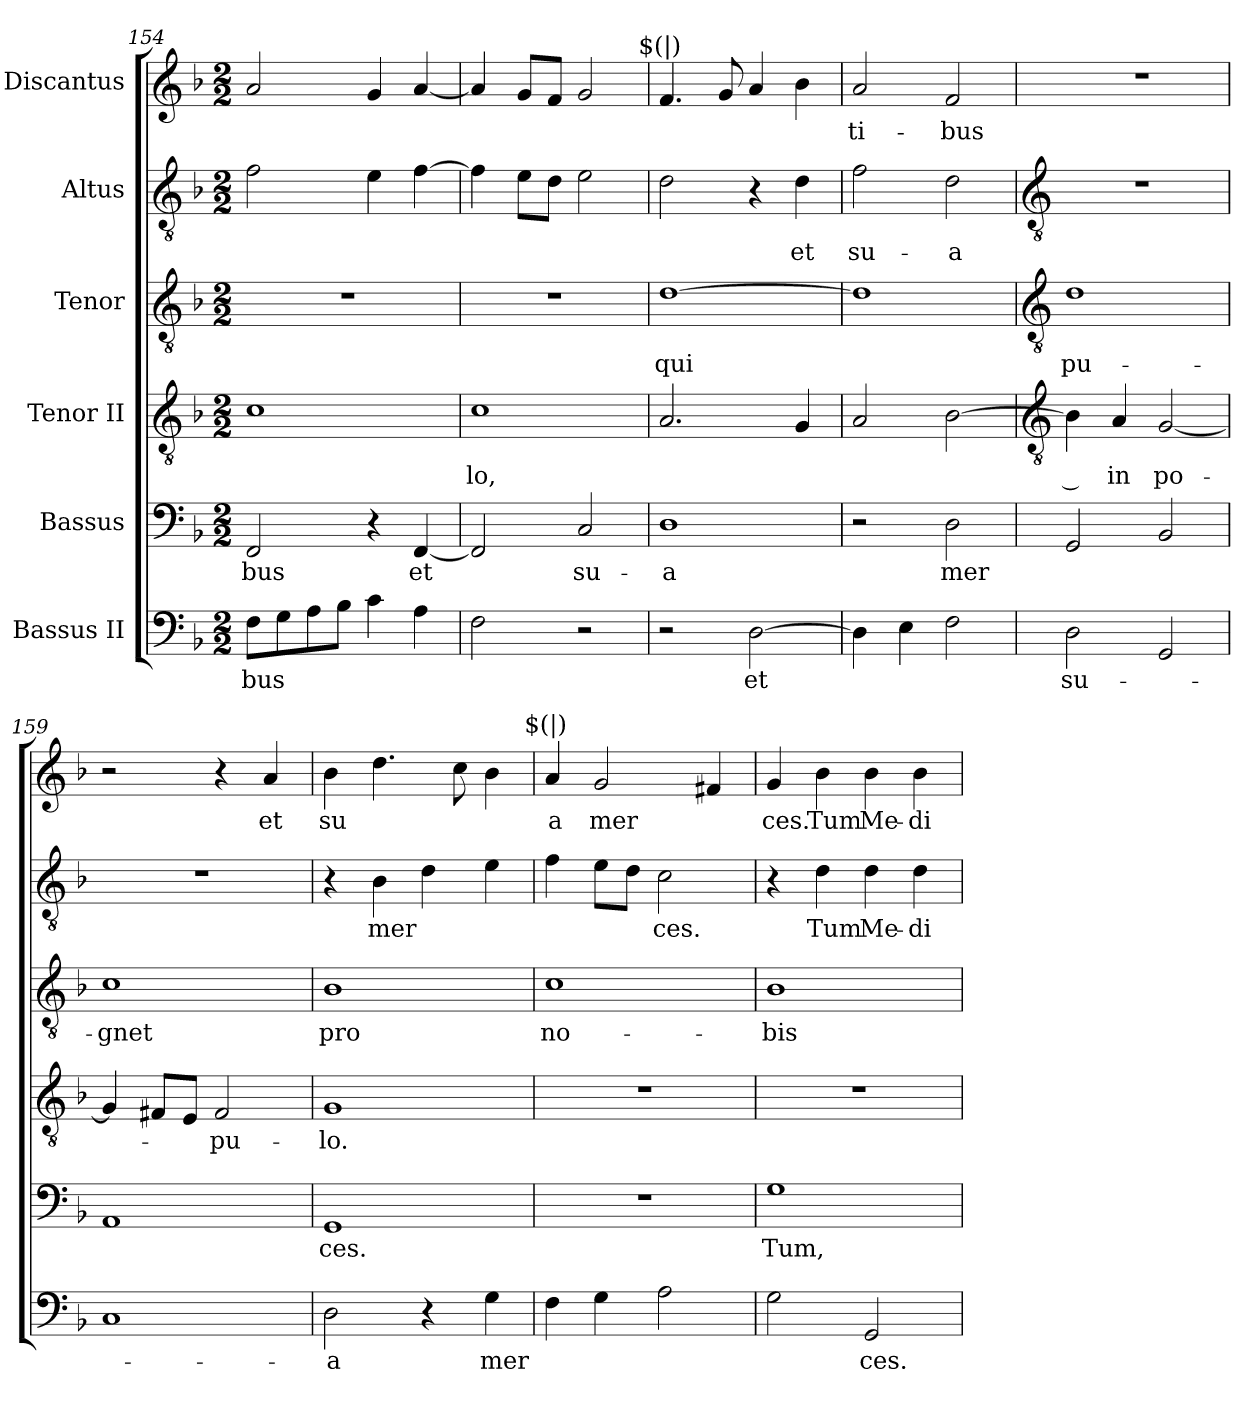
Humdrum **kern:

**kern	**text	**kern	**text	**kern	**text	**kern	**text	**kern	**text	**kern	**text
*part6	*part6	*part5	*part5	*part4	*part4	*part3	*part3	*part2	*part2	*part1	*part1
*staff6	*staff6	*staff5	*staff5	*staff4	*staff4	*staff3	*staff3	*staff2	*staff2	*staff1	*staff1
*I"Bassus II	*	*I"Bassus	*	*I"Tenor II	*	*I"Tenor	*	*I"Altus	*	*I"Discantus	*
*clefF4	*	*clefF4	*	*clefGv2	*	*clefGv2	*	*clefGv2	*	*clefG2	*
*k[b-]	*	*k[b-]	*	*k[b-]	*	*k[b-]	*	*k[b-]	*	*k[b-]	*
*F:	*	*F:	*	*F:	*	*F:	*	*F:	*	*F:	*
*M2/2	*	*M2/2	*	*M2/2	*	*M2/2	*	*M2/2	*	*M2/2	*
=154	=154	=154	=154	=154	=154	=154	=154	=154	=154	=154	=154
!	!LO:LY:b	!	!LO:LY:b	!	!	!	!	!	!	!	!
8FL	-bus	2FF	-bus	1c	.	1r	.	2f	.	2a	.
8G	.	.	.	.	.	.	.	.	.	.	.
8A	.	.	.	.	.	.	.	.	.	.	.
8B-J	.	.	.	.	.	.	.	.	.	.	.
4c	.	4r	.	.	.	.	.	4e	.	4g	.
!	!	!	!LO:LY:b	!	!	!	!	!	!	!	!
4A	.	[4FF	et	.	.	.	.	[4f	.	[4a	.
=155	=155	=155	=155	=155	=155	=155	=155	=155	=155	=155	=155
!	!	!	!	!	!LO:LY:b	!	!	!	!	!	!
2F	.	2FF]	.	1c	-lo,	1r	.	4f]	.	4a]	.
.	.	.	.	.	.	.	.	8eL	.	8gL	.
.	.	.	.	.	.	.	.	8dJ	.	8fJ	.
!	!	!	!LO:LY:b	!	!	!	!	!	!	!	!
2r	.	2C	su-	.	.	.	.	2e	.	2g	.
=156	=156	=156	=156	=156	=156	=156	=156	=156	=156	=156	=156
!	!	!	!	!	!	!	!	!	!	!LO:TX:a:cj:t=$(|)	!
!	!	!	!LO:LY:b	!	!	!	!LO:LY:b	!	!	!	!
2r	.	1D	-a	2.A	.	[1d	qui	2d	.	4.f	.
.	.	.	.	.	.	.	.	.	.	8g	.
!	!LO:LY:b	!	!	!	!	!	!	!	!	!	!
[2D	et	.	.	.	.	.	.	4r	.	4a	.
!	!	!	!	!	!	!	!	!	!LO:LY:b	!	!
.	.	.	.	4G	.	.	.	4d	et	4b-	.
=157	=157	=157	=157	=157	=157	=157	=157	=157	=157	=157	=157
!	!	!	!	!	!	!	!	!	!LO:LY:b	!	!LO:LY:b
4D]	.	2r	.	2A	.	1d]	.	2f	su-	2a	ti-
4E	.	.	.	.	.	.	.	.	.	.	.
!	!	!	!LO:LY:b	!	!	!	!	!	!LO:LY:b	!	!LO:LY:b
2F	.	2D	mer	[2B-	.	.	.	2d	-a	2f	-bus
!!LO:LB:g=z
=158	=158	=158	=158	=158	=158	=158	=158	=158	=158	=158	=158
*	*	*	*	*clefGv2	*	*clefGv2	*	*clefGv2	*	*	*
!	!LO:LY:b	!	!LO:LY:b	!	!LO:LY:b	!	!LO:LY:b	!	!	!	!
2D	su-	2GG	-	4B-]	__	1d	pu-	1r	.	1r	.
!	!	!	!	!	!LO:LY:b	!	!	!	!	!	!
.	.	.	.	4A	in	.	.	.	.	.	.
!	!	!	!	!	!LO:LY:b	!	!	!	!	!	!
2GG	.	2BB-	.	[2G	po-	.	.	.	.	.	.
=159	=159	=159	=159	=159	=159	=159	=159	=159	=159	=159	=159
!	!	!	!	!	!	!	!LO:LY:b	!	!	!	!
1C	.	1AA	.	4G]	.	1c	-gnet	1r	.	2r	.
.	.	.	.	8F#L	.	.	.	.	.	.	.
.	.	.	.	8EJ	.	.	.	.	.	.	.
!	!	!	!	!	!LO:LY:b	!	!	!	!	!	!
.	.	.	.	2F#	-pu-	.	.	.	.	4r	.
!	!	!	!	!	!	!	!	!	!	!	!LO:LY:b
.	.	.	.	.	.	.	.	.	.	4a	et
=160	=160	=160	=160	=160	=160	=160	=160	=160	=160	=160	=160
!	!LO:LY:b	!	!LO:LY:b	!	!LO:LY:b	!	!LO:LY:b	!	!	!	!LO:LY:b
2D	-a	1GG	ces.	1G	-lo.	1B-	pro	4r	.	4b-	su
!	!	!	!	!	!	!	!	!	!LO:LY:b	!	!
.	.	.	.	.	.	.	.	4B-	mer	4.dd	.
4r	.	.	.	.	.	.	.	4d	.	.	.
.	.	.	.	.	.	.	.	.	.	8cc	.
!	!LO:LY:b	!	!	!	!	!	!	!	!	!	!
4G	mer	.	.	.	.	.	.	4e	.	4b-	.
=161	=161	=161	=161	=161	=161	=161	=161	=161	=161	=161	=161
!	!	!	!	!	!	!	!	!	!	!LO:TX:a:cj:t=$(|)	!
!	!	!	!	!	!	!	!LO:LY:b	!	!LO:LY:b	!	!LO:LY:b
4F	.	1r	.	1r	.	1c	no-	4f	-	4a	a
!	!	!	!	!	!	!	!	!	!	!	!LO:LY:b
4G	.	.	.	.	.	.	.	8eL	.	2g	mer
!	!	!	!	!	!	!	!	!	!LO:LY:b	!	!
.	.	.	.	.	.	.	.	8dJ	-	.	.
!	!LO:LY:b	!	!	!	!	!	!	!	!LO:LY:b	!	!
2A	-	.	.	.	.	.	.	2c	ces.	.	.
!	!	!	!	!	!	!	!	!	!	!	!LO:LY:b
.	.	.	.	.	.	.	.	.	.	4f#	-
=162	=162	=162	=162	=162	=162	=162	=162	=162	=162	=162	=162
!	!LO:LY:b	!	!LO:LY:b	!	!	!	!LO:LY:b	!	!	!	!LO:LY:b
2G	-	1G	Tum,	1r	.	1B-	-bis	4r	.	4g	ces.
!	!	!	!	!	!	!	!	!	!LO:LY:b	!	!LO:LY:b
.	.	.	.	.	.	.	.	4d	Tum	4b-	Tum
!	!LO:LY:b	!	!	!	!	!	!	!	!LO:LY:b	!	!LO:LY:b
2GG	ces.	.	.	.	.	.	.	4d	Me-	4b-	Me-
!	!	!	!	!	!	!	!	!	!LO:LY:b	!	!LO:LY:b
.	.	.	.	.	.	.	.	4d	-di-	4b-	-di-
=	=	=	=	=	=	=	=	=	=	=	=
*-	*-	*-	*-	*-	*-	*-	*-	*-	*-	*-	*-
